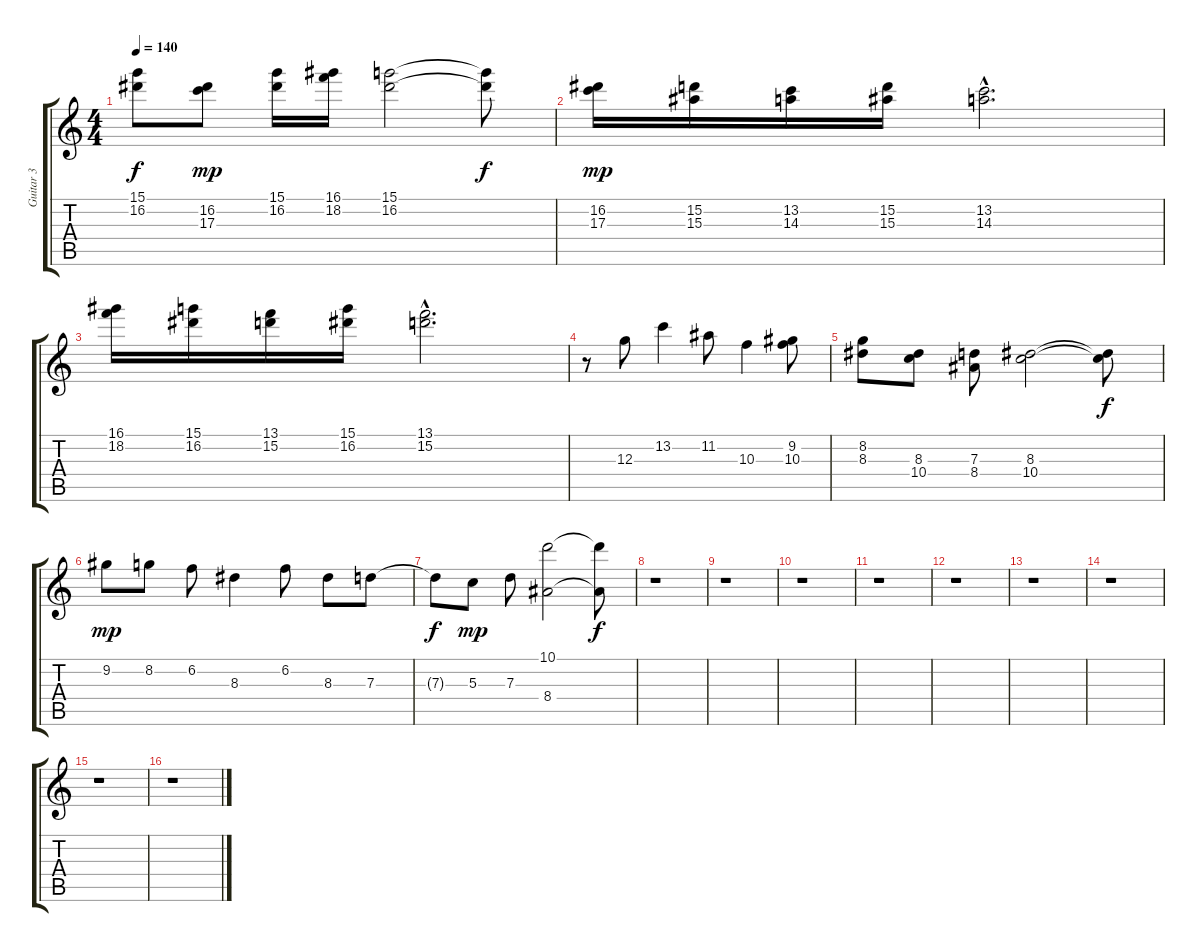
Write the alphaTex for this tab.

\track ("Guitar 3" "Guitar 3") {instrument distortionguitar}
\staff {score tabs}
\tuning (E4 B3 G3 D3 A2 E2) {hide}
\ts (4 4)
\tempo 140
\clef g2
\ks c
(15.1{t} 16.2{t}).8{dy f} (16.2 17.3).8{dy mp} (15.1 16.2).16 (16.1 18.2).16 (15.1 16.2).2 (15.1{t} 16.2{t}).8{dy f} |
(16.2 17.3).16{dy mp} (15.2 15.3).16 (13.2 14.3).16 (15.2 15.3).16 (13.2{hac} 14.3{hac}).2{d} |
(16.1 18.2).16 (15.1 16.2).16 (13.1 15.2).16 (15.1 16.2).16 (13.1{hac} 15.2{hac}).2{d} |
r.8 12.3.8 13.2.4 11.2.8 10.3.4 (9.2 10.3).8 |
(8.2 8.3).8 (8.3 10.4).8 (7.3 8.4).8 (8.3 10.4).2 (8.3{t} 10.4{t}).8{dy f} |
9.2.8{dy mp} 8.2.8 6.2.8 8.3.4 6.2.8 8.3.8 7.3.8 |
7.3{t}.8{dy f} 5.3.8{dy mp} 7.3.8 (10.1 8.4).2 (10.1{t} 8.4{t}).8{dy f} |
r.1 |
r.1 |
r.1 |
r.1 |
r.1 |
r.1 |
r.1 |
r.1 |
r.1
